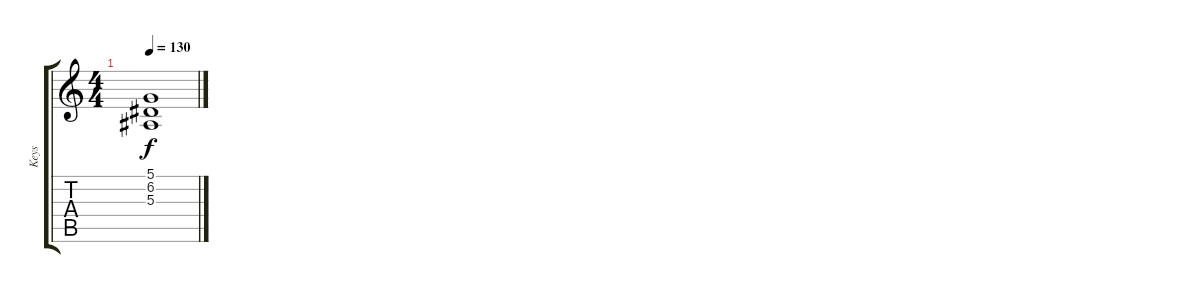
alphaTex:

\track ("Keys" "Keys") {instrument stringensemble1}
\staff {score tabs}
\tuning (D4 A3 F3 C3 G2 C2) {hide}
\ts (4 4)
\tempo 130
\clef g2
\ks c
(5.1 6.2 5.3).1{dy f}
